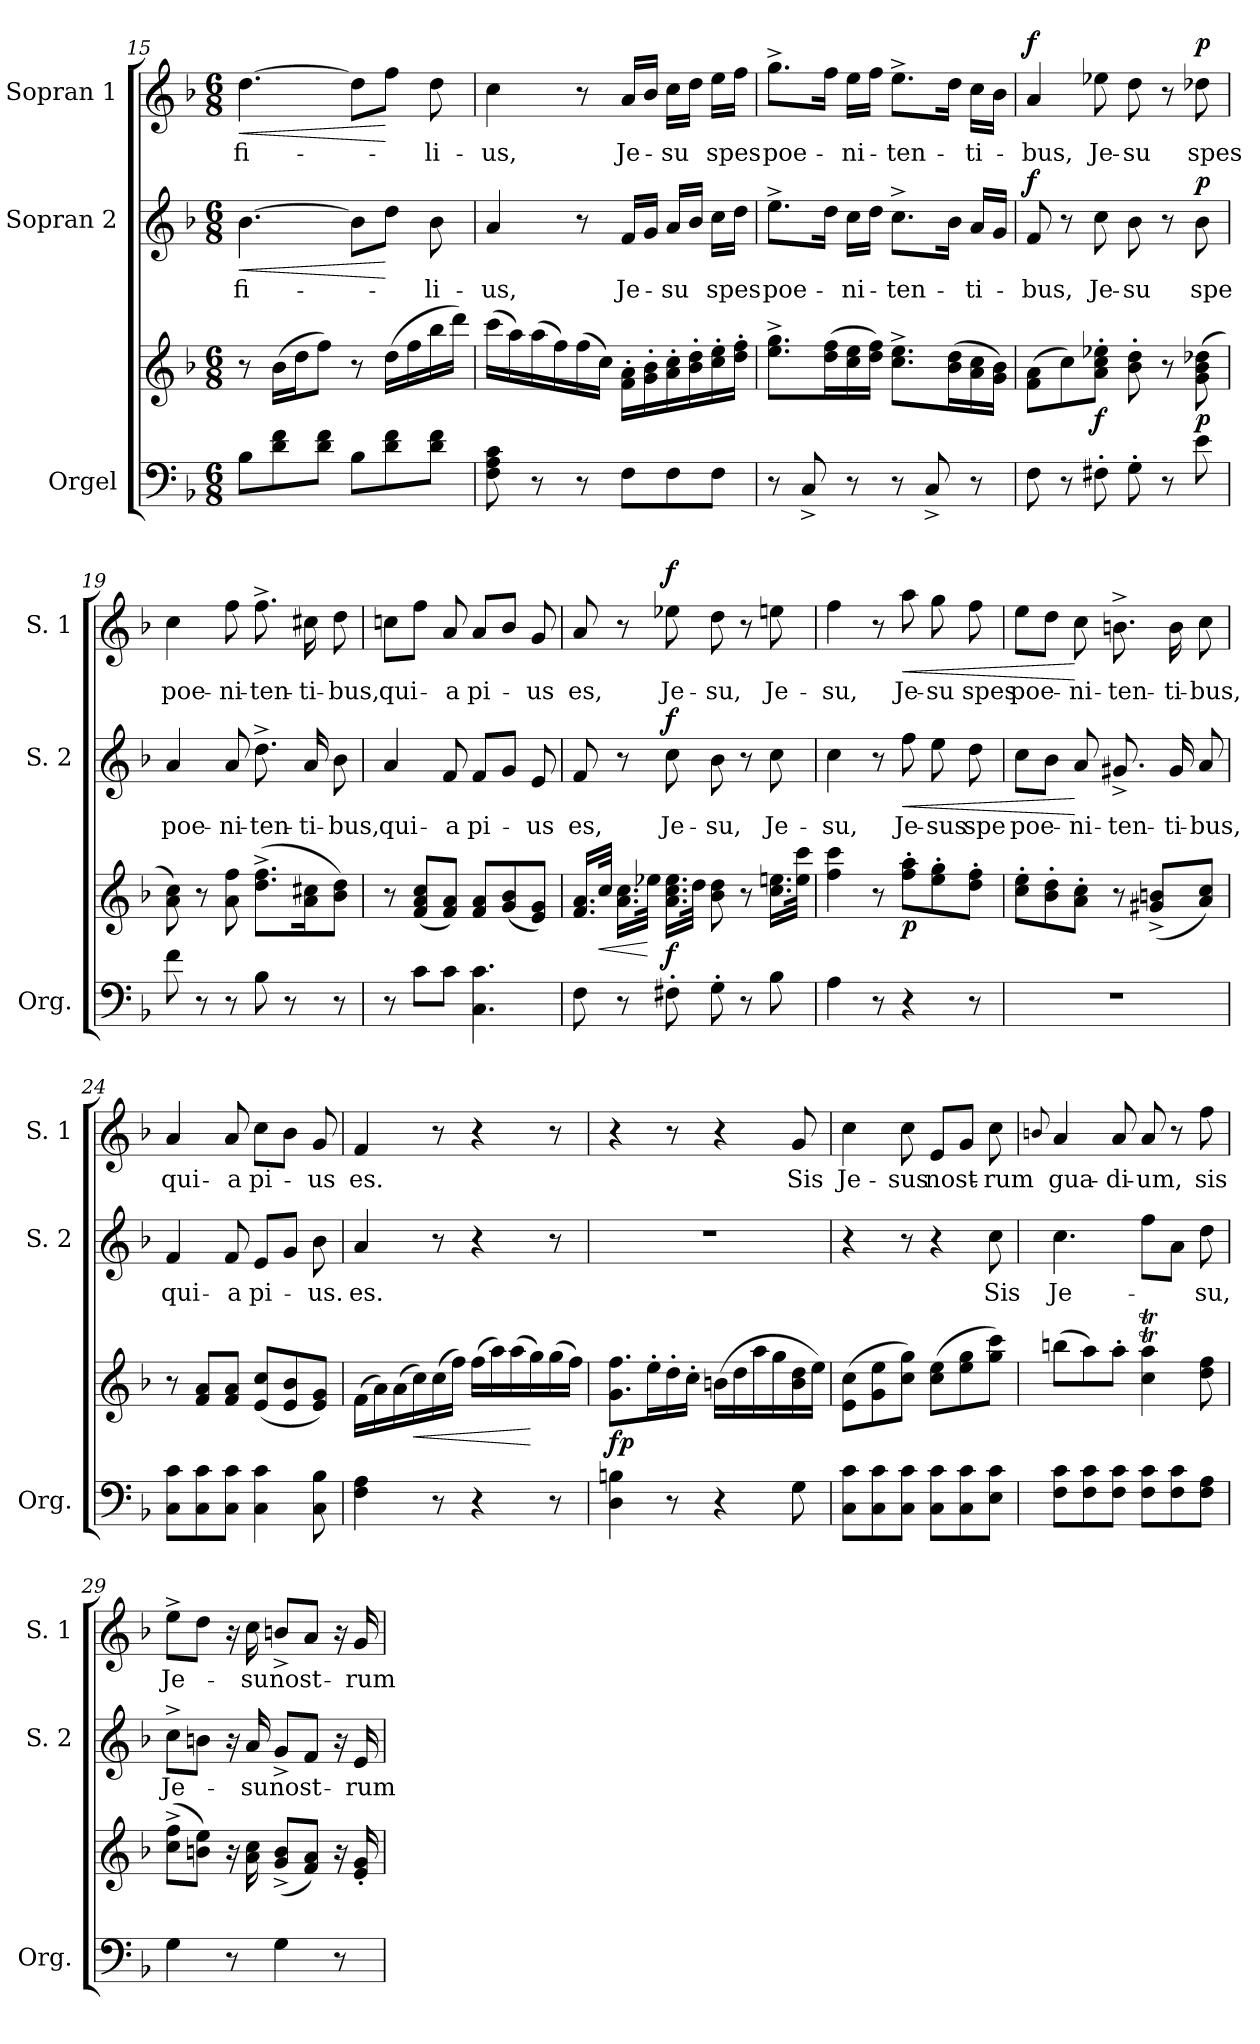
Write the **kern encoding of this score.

**kern	**kern	**dynam	**kern	**text	**dynam	**kern	**text	**dynam
*part3	*part3	*part3	*part2	*part2	*part2	*part1	*part1	*part1
*staff4	*staff3	*staff3/4	*staff2	*staff2	*staff2	*staff1	*staff1	*staff1
*I"Orgel	*	*	*I"Sopran 2	*	*	*I"Sopran 1	*	*
*I'Org.	*	*	*I'S. 2	*	*	*I'S. 1	*	*
*clefF4	*clefG2	*	*clefG2	*	*	*clefG2	*	*
*k[b-]	*k[b-]	*	*k[b-]	*	*	*k[b-]	*	*
*F:	*F:	*	*F:	*	*	*F:	*	*
*M6/8	*M6/8	*	*M6/8	*	*	*M6/8	*	*
=15	=15	=15	=15	=15	=15	=15	=15	=15
!	!	!	!	!LO:LY:b	!LO:HP:b	!	!LO:LY:b	!LO:HP:b
8B-\L	8r	.	[4.b-\	fi-	<	[4.dd\	fi-	<
8d\ 8f\	(>16b-\LL	.	.	.	.	.	.	.
.	16dd\J	.	.	.	.	.	.	.
8d\ 8f\J	8ff\J)	.	.	.	.	.	.	.
8B-\L	8r	.	8b-\L]	.	.	8dd\L]	.	.
8d\ 8f\	(>16dd\LL	.	8dd\J	.	[	8ff\J	.	[
.	16ff\	.	.	.	.	.	.	.
!	!	!	!	!LO:LY:b	!	!	!LO:LY:b	!
8d\ 8f\J	16bb-\	.	8b-\	-li-	.	8dd\	-li-	.
.	16ddd\JJ)	.	.	.	.	.	.	.
=16	=16	=16	=16	=16	=16	=16	=16	=16
!	!	!	!	!LO:LY:b	!	!	!LO:LY:b	!
8F\ 8A\ 8c\	(>16ccc\LL	.	4a/	-us,	.	4cc\	-us,	.
.	16aa\)	.	.	.	.	.	.	.
8r	(>16aa\	.	.	.	.	.	.	.
.	16ff\)	.	.	.	.	.	.	.
8r	(>16ff\	.	8r	.	.	8r	.	.
.	16cc\JJ)	.	.	.	.	.	.	.
!	!	!	!	!LO:LY:b	!	!	!LO:LY:b	!
8F\L	16f\'> 16a\'>LL	.	16f/LL	Je-	.	16a/LL	Je-	.
.	16g\'> 16b-\'>	.	16g/JJ	.	.	16b-/JJ	.	.
!	!	!	!	!LO:LY:b	!	!	!LO:LY:b	!
8F\	16a\'> 16cc\'>	.	16a/LL	-su	.	16cc\LL	-su	.
.	16b-\'> 16dd\'>	.	16b-/JJ	.	.	16dd\JJ	.	.
!	!	!	!	!LO:LY:b	!	!	!LO:LY:b	!
8F\J	16cc\'> 16ee\'>	.	16cc\LL	spes	.	16ee\LL	spes	.
.	16dd\'> 16ff\'>JJ	.	16dd\JJ	.	.	16ff\JJ	.	.
=17	=17	=17	=17	=17	=17	=17	=17	=17
!	!	!	!	!LO:LY:b	!	!	!LO:LY:b	!
8r	8.ee\^> 8.gg\^>L	.	8.ee^>\L	poe-	.	8.gg^>\L	poe-	.
8C^</	.	.	.	.	.	.	.	.
.	(>16dd\ 16ff\L	.	16dd\Jk	.	.	16ff\Jk	.	.
!	!	!	!	!LO:LY:b	!	!	!LO:LY:b	!
8r	16cc\ 16ee\	.	16cc\LL	-ni-	.	16ee\LL	-ni-	.
.	16dd\ 16ff\JJ)	.	16dd\JJ	.	.	16ff\JJ	.	.
!	!	!	!	!LO:LY:b	!	!	!LO:LY:b	!
8r	8.cc\^> 8.ee\^>L	.	8.cc^>\L	-ten-	.	8.ee^>\L	-ten-	.
8C^</	.	.	.	.	.	.	.	.
.	(>16b-\ 16dd\L	.	16b-\Jk	.	.	16dd\Jk	.	.
!	!	!	!	!LO:LY:b	!	!	!LO:LY:b	!
8r	16a\ 16cc\	.	16a/LL	-ti-	.	16cc\LL	-ti-	.
.	16g\ 16b-\JJ)	.	16g/JJ	.	.	16b-\JJ	.	.
!!LO:PB:g=z
=18	=18	=18	=18	=18	=18	=18	=18	=18
!	!	!	!	!LO:LY:b	!LO:DY:a	!	!LO:LY:b	!LO:DY:a
8F\	(>8f\ 8a\L	.	8f/	-bus,	f	4a/	-bus,	f
8r	8cc\)	.	8r	.	.	.	.	.
!	!	!LO:DY:b	!	!LO:LY:b	!	!	!LO:LY:b	!
8F#X'>\	8a\'> 8cc\'> 8ee-X\'>J	f	8cc\	Je-	.	8ee-X\	Je-	.
!	!	!	!	!LO:LY:b	!	!	!LO:LY:b	!
8G'>\	8b-\'> 8dd\'>	.	8b-\	-su	.	8dd\	-su	.
8r	8r	.	8r	.	.	8r	.	.
!	!	!LO:DY:b	!	!LO:LY:b	!LO:DY:a	!	!LO:LY:b	!LO:DY:a
8e\	(>8g\ 8b-\ 8dd-X\	p	8b-\	spe	p	8dd-X\	spes	p
=19	=19	=19	=19	=19	=19	=19	=19	=19
!	!	!	!	!LO:LY:b	!	!	!LO:LY:b	!
8f\	8a\ 8cc\)	.	4a/	poe-	.	4cc\	poe-	.
8r	8r	.	.	.	.	.	.	.
!	!	!	!	!LO:LY:b	!	!	!LO:LY:b	!
8r	8a\ 8ff\	.	8a/	-ni-	.	8ff\	-ni-	.
!	!	!	!	!LO:LY:b	!	!	!LO:LY:b	!
8B-\	(>8.dd\^> 8.ff\^>L	.	8.dd^>\	-ten-	.	8.ff^>\	-ten-	.
8r	.	.	.	.	.	.	.	.
!	!	!	!	!LO:LY:b	!	!	!LO:LY:b	!
.	16a\ 16cc#X\k	.	16a/	-ti-	.	16cc#X\	-ti-	.
!	!	!	!	!LO:LY:b	!	!	!LO:LY:b	!
8r	8b-\ 8dd\J)	.	8b-\	-bus,	.	8dd\	-bus,	.
=20	=20	=20	=20	=20	=20	=20	=20	=20
!	!	!	!	!LO:LY:b	!	!	!LO:LY:b	!
8r	8r	.	4a/	qui-	.	8ccn\L	qui-	.
8c\L	(<8f/ 8a/ 8cc/L	.	.	.	.	8ff\J	.	.
!	!	!	!	!LO:LY:b	!	!	!LO:LY:b	!
8c\J	8f/ 8a/J)	.	8f/	-a	.	8a/	-a	.
!	!	!	!	!LO:LY:b	!	!	!LO:LY:b	!
4.C\ 4.c\	8f/ 8a/L	.	8f/L	pi-	.	8a/L	pi-	.
.	(<8g/ 8b-/	.	8g/J	.	.	8b-/J	.	.
!	!	!	!	!LO:LY:b	!	!	!LO:LY:b	!
.	8e/ 8g/J)	.	8e/	-us	.	8g/	-us	.
=21	=21	=21	=21	=21	=21	=21	=21	=21
!	!	!	!	!LO:LY:b	!	!	!LO:LY:b	!
8F\	16.f/ 16.a/LL	.	8f/	es,	.	8a/	es,	.
!	!	!LO:HP:b	!	!	!	!	!	!
.	32cc/JJk	<	.	.	.	.	.	.
8r	16.a\ 16.cc\LL	.	8r	.	.	8r	.	.
.	32ee-X\JJk	[	.	.	.	.	.	.
!	!	!LO:DY:b	!	!LO:LY:b	!LO:DY:a	!	!LO:LY:b	!LO:DY:a
8F#X'>\	16.a\ 16.cc\ 16.ee-\LL	f	8cc\	Je-	f	8ee-X\	Je-	f
.	32dd\JJk	.	.	.	.	.	.	.
!	!	!	!	!LO:LY:b	!	!	!LO:LY:b	!
8G'>\	8b-\ 8dd\	.	8b-\	-su,	.	8dd\	-su,	.
8r	8r	.	8r	.	.	8r	.	.
!	!	!	!	!LO:LY:b	!	!	!LO:LY:b	!
8B-\	16.cc\ 16.een\LL	.	8cc\	Je-	.	8een\	Je-	.
.	32ee\ 32ccc\JJk	.	.	.	.	.	.	.
=22	=22	=22	=22	=22	=22	=22	=22	=22
!	!	!	!	!LO:LY:b	!	!	!LO:LY:b	!
4A\	4ff\ 4ccc\	.	4cc\	-su,	.	4ff\	-su,	.
8r	8r	.	8r	.	.	8r	.	.
!	!	!LO:DY:b	!	!LO:LY:b	!LO:HP:b	!	!LO:LY:b	!LO:HP:b
4r	8ff\'> 8aa\'>L	p	8ff\	Je-	<	8aa\	Je-	<
!	!	!	!	!LO:LY:b	!	!	!LO:LY:b	!
.	8ee\'> 8gg\'>	.	8ee\	-sus	.	8gg\	-su	.
!	!	!	!	!LO:LY:b	!	!	!LO:LY:b	!
8r	8dd\'> 8ff\'>J	.	8dd\	spe	.	8ff\	spes	.
=23	=23	=23	=23	=23	=23	=23	=23	=23
!	!	!	!	!LO:LY:b	!	!	!LO:LY:b	!
2.r	8cc\'> 8ee\'>L	.	8cc\L	poe-	.	8ee\L	poe-	.
.	8b-\'> 8dd\'>	.	8b-\J	.	.	8dd\J	.	.
!	!	!	!	!LO:LY:b	!	!	!LO:LY:b	!
.	8a\'> 8cc\'>J	.	8a/	-ni-	[	8cc\	-ni-	[
!	!	!	!	!LO:LY:b	!	!	!LO:LY:b	!
.	8r	.	8.g#X^>/	-ten-	.	8.bn^>\	-ten-	.
.	(<8g#X/^< 8bn/^<L	.	.	.	.	.	.	.
!	!	!	!	!LO:LY:b	!	!	!LO:LY:b	!
.	.	.	16g#/	-ti-	.	16b\	-ti-	.
!	!	!	!	!LO:LY:b	!	!	!LO:LY:b	!
.	8a/ 8cc/J)	.	8a/	-bus,	.	8cc\	-bus,	.
!!LO:LB:g=z
=24	=24	=24	=24	=24	=24	=24	=24	=24
!	!	!	!	!LO:LY:b	!	!	!LO:LY:b	!
8C\ 8c\L	8r	.	4f/	qui-	.	4a/	qui-	.
8C\ 8c\	8f/ 8a/L	.	.	.	.	.	.	.
!	!	!	!	!LO:LY:b	!	!	!LO:LY:b	!
8C\ 8c\J	8f/ 8a/J	.	8f/	-a	.	8a/	-a	.
!	!	!	!	!LO:LY:b	!	!	!LO:LY:b	!
4C\ 4c\	(<8e/ 8cc/L	.	8e/L	pi-	.	8cc\L	pi-	.
.	8e/ 8b-/	.	8g/J	.	.	8b-\J	.	.
!	!	!	!	!LO:LY:b	!	!	!LO:LY:b	!
8C\ 8B-\	8e/ 8g/J)	.	8b-\	-us.	.	8g/	-us	.
=25	=25	=25	=25	=25	=25	=25	=25	=25
!	!	!	!	!LO:LY:b	!	!	!LO:LY:b	!
4F\ 4A\	(>16f\LL	.	4a/	es.	.	4f/	es.	.
.	16a\)	.	.	.	.	.	.	.
.	(>16a\	.	.	.	.	.	.	.
!	!	!LO:HP:b	!	!	!	!	!	!
.	16cc\)	<	.	.	.	.	.	.
8r	(>16cc\	.	8r	.	.	8r	.	.
.	16ff\JJ)	.	.	.	.	.	.	.
4r	(>16ff\LL	.	4r	.	.	4r	.	.
.	16aa\)	.	.	.	.	.	.	.
.	(>16aa\	.	.	.	.	.	.	.
.	16gg\)	[	.	.	.	.	.	.
8r	(>16gg\	.	8r	.	.	8r	.	.
.	16ff\JJ)	.	.	.	.	.	.	.
=26	=26	=26	=26	=26	=26	=26	=26	=26
!	!	!LO:DY:b	!	!	!	!	!	!
4D\ 4Bn\	8.g\ 8.ff\L	fp	2.r	.	.	4r	.	.
.	16ee'>\L	.	.	.	.	.	.	.
8r	16dd'>\	.	.	.	.	8r	.	.
.	16cc'>\JJ	.	.	.	.	.	.	.
4r	(>16bn\LL	.	.	.	.	4r	.	.
.	16dd\	.	.	.	.	.	.	.
.	16aa\	.	.	.	.	.	.	.
.	16gg\	.	.	.	.	.	.	.
!	!	!	!	!	!	!	!LO:LY:b	!
8G\	16b\ 16dd\	.	.	.	.	8g/	Sis	.
.	16ee\JJ)	.	.	.	.	.	.	.
=27	=27	=27	=27	=27	=27	=27	=27	=27
!	!	!	!	!	!	!	!LO:LY:b	!
8C\ 8c\L	(>8e\ 8cc\L	.	4r	.	.	4cc\	Je-	.
8C\ 8c\	8g\ 8ee\	.	.	.	.	.	.	.
!	!	!	!	!	!	!	!LO:LY:b	!
8C\ 8c\J	8cc\ 8gg\J)	.	8r	.	.	8cc\	-sus	.
!	!	!	!	!	!	!	!LO:LY:b	!
8C\ 8c\L	(>8cc\ 8ee\L	.	4r	.	.	8e/L	nost-	.
8C\ 8c\	8ee\ 8gg\	.	.	.	.	8g/J	.	.
!	!	!	!	!LO:LY:b	!	!	!LO:LY:b	!
8E\ 8c\J	8gg\ 8ccc\J)	.	8cc\	Sis	.	8cc\	-rum	.
=28	=28	=28	=28	=28	=28	=28	=28	=28
.	.	.	.	.	.	8qqbn/	.	.
!	!	!	!	!LO:LY:b	!	!	!LO:LY:b	!
8F\ 8c\L	(>8bbn\L	.	4.cc\	Je-	.	4a/	gua-	.
8F\ 8c\	8aa\)	.	.	.	.	.	.	.
!	!	!	!	!	!	!	!LO:LY:b	!
8F\ 8c\J	8aa'>\J	.	.	.	.	8a/	-di-	.
!	!	!	!	!	!	!	!LO:LY:b	!
8F\ 8c\L	4cc\T 4aa\T	.	8ff\L	.	.	8a/	-um,	.
8F\ 8c\	.	.	8a\J	.	.	8r	.	.
!	!	!	!	!LO:LY:b	!	!	!LO:LY:b	!
8F\ 8A\J	8dd\ 8ff\	.	8dd\	-su,	.	8ff\	sis	.
=29	=29	=29	=29	=29	=29	=29	=29	=29
!	!	!	!	!LO:LY:b	!	!	!LO:LY:b	!
4G\	(>8cc\^> 8ff\^>L	.	8cc^>\L	Je-	.	8ee^>\L	Je-	.
.	8bn\ 8ee\J)	.	8bn\J	.	.	8dd\J	.	.
8r	16r	.	16r	.	.	16r	.	.
!	!	!	!	!LO:LY:b	!	!	!LO:LY:b	!
.	16a\ 16cc\	.	16a/	-su	.	16cc\	-su	.
!	!	!	!	!LO:LY:b	!	!	!LO:LY:b	!
4G\	(<8g/^< 8b/^<L	.	8g^>/L	nost-	.	8bn^>/L	nost-	.
.	8f/ 8a/J)	.	8f/J	.	.	8a/J	.	.
8r	16r	.	16r	.	.	16r	.	.
!	!	!	!	!LO:LY:b	!	!	!LO:LY:b	!
.	16e/'< 16g/'<	.	16e/	-rum	.	16g/	-rum	.
=	=	=	=	=	=	=	=	=
*-	*-	*-	*-	*-	*-	*-	*-	*-
